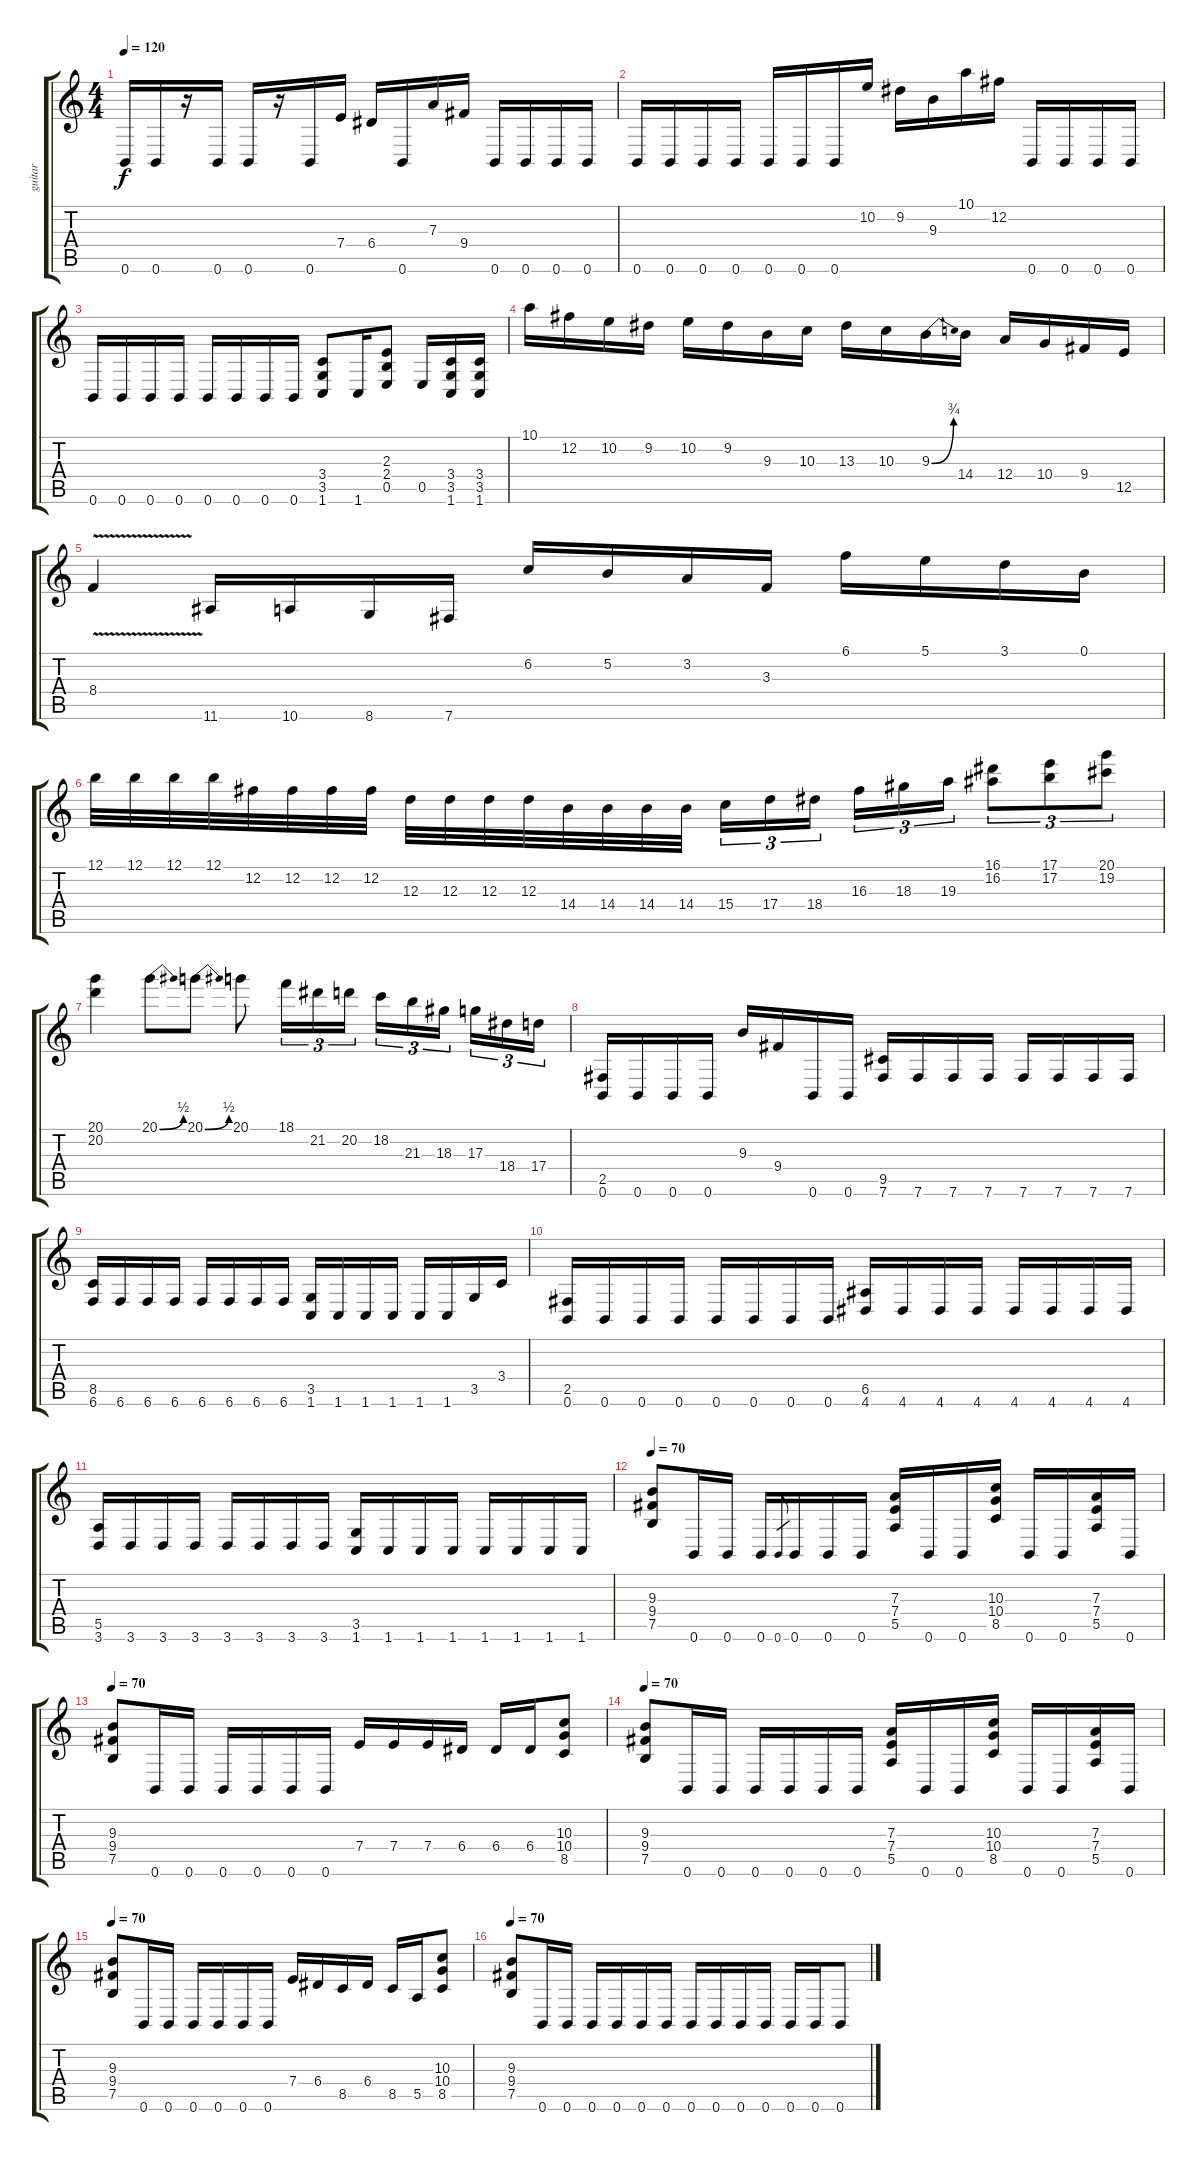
\track ("guitar" "guitar") {instrument overdrivenguitar}
\staff {score tabs}
\tuning (B3 Gb3 D3 A2 E2 B1) {hide}
\ts (4 4)
\tempo 120
\clef g2
\ks c
0.6.16{dy f} 0.6.16 r.16 0.6.16 0.6.16 r.16 0.6.16 7.4.16 6.4.16 0.6.16 7.3.16 9.4.16 0.6.16 0.6.16 0.6.16 0.6.16 |
0.6.16 0.6.16 0.6.16 0.6.16 0.6.16 0.6.16 0.6.16 10.2.16 9.2.16 9.3.16 10.1.16 12.2.16 0.6.16 0.6.16 0.6.16 0.6.16 |
0.6.16 0.6.16 0.6.16 0.6.16 0.6.16 0.6.16 0.6.16 0.6.16 (3.4 3.5 1.6).8 1.6.16 (2.3 2.4 0.5).8 0.5.16 (3.4 3.5 1.6).16 (3.4 3.5 1.6).16 |
10.1.16 12.2.16 10.2.16 9.2.16 10.2.16 9.2.16 9.3.16 10.3.16 13.3.16 10.3.16 9.3{be (bend 0 0 60 3)}.16 14.4.16 12.4.16 10.4.16 9.4.16 12.5.16 |
8.4{v}.4 11.6.16 10.6.16 8.6.16 7.6.16 6.2.16 5.2.16 3.2.16 3.3.16 6.1.16 5.1.16 3.1.16 0.1.16 |
12.1.32 12.1.32 12.1.32 12.1.32 12.2.32 12.2.32 12.2.32 12.2.32 12.3.32 12.3.32 12.3.32 12.3.32 14.4.32 14.4.32 14.4.32 14.4.32 15.4.16{tu (3 2)} 17.4.16{tu (3 2)} 18.4.16{tu (3 2)} 16.3.16{tu (3 2)} 18.3.16{tu (3 2)} 19.3.16{tu (3 2)} (16.1 16.2).8{tu (3 2)} (17.1 17.2).8{tu (3 2)} (20.1 19.2).8{tu (3 2)} |
(20.1 20.2).4 20.1{be (bend 0 0 60 2)}.8 20.1{be (bend 0 0 60 2)}.8 20.1.8 18.1.16{tu (3 2)} 21.2.16{tu (3 2)} 20.2.16{tu (3 2)} 18.2.16{tu (3 2)} 21.3.16{tu (3 2)} 18.3.16{tu (3 2)} 17.3.16{tu (3 2)} 18.4.16{tu (3 2)} 17.4.16{tu (3 2)} |
(2.5 0.6).16 0.6.16 0.6.16 0.6.16 9.3.16 9.4.16 0.6.16 0.6.16 (9.5 7.6).16 7.6.16 7.6.16 7.6.16 7.6.16 7.6.16 7.6.16 7.6.16 |
(8.5 6.6).16 6.6.16 6.6.16 6.6.16 6.6.16 6.6.16 6.6.16 6.6.16 (3.5 1.6).16 1.6.16 1.6.16 1.6.16 1.6.16 1.6.16 3.5.16 3.4.16 |
(2.5 0.6).16 0.6.16 0.6.16 0.6.16 0.6.16 0.6.16 0.6.16 0.6.16 (6.5 4.6).16 4.6.16 4.6.16 4.6.16 4.6.16 4.6.16 4.6.16 4.6.16 |
(5.5 3.6).16 3.6.16 3.6.16 3.6.16 3.6.16 3.6.16 3.6.16 3.6.16 (3.5 1.6).16 1.6.16 1.6.16 1.6.16 1.6.16 1.6.16 1.6.16 1.6.16 |
\tempo 70
(9.3 9.4 7.5).8 0.6.16 0.6.16 0.6.16 0.6.8{gr} 0.6.16 0.6.16 0.6.16 (7.3 7.4 5.5).16 0.6.16 0.6.16 (10.3 10.4 8.5).16 0.6.16 0.6.16 (7.3 7.4 5.5).16 0.6.16 |
\tempo 70
(9.3 9.4 7.5).8 0.6.16 0.6.16 0.6.16 0.6.16 0.6.16 0.6.16 7.4.16 7.4.16 7.4.16 6.4.16 6.4.16 6.4.16 (10.3 10.4 8.5).8 |
\tempo 70
(9.3 9.4 7.5).8 0.6.16 0.6.16 0.6.16 0.6.16 0.6.16 0.6.16 (7.3 7.4 5.5).16 0.6.16 0.6.16 (10.3 10.4 8.5).16 0.6.16 0.6.16 (7.3 7.4 5.5).16 0.6.16 |
\tempo 70
(9.3 9.4 7.5).8 0.6.16 0.6.16 0.6.16 0.6.16 0.6.16 0.6.16 7.4.16 6.4.16 8.5.16 6.4.16 8.5.16 5.5.16 (10.3 10.4 8.5).8 |
\tempo 70
(9.3 9.4 7.5).8 0.6.16 0.6.16 0.6.16 0.6.16 0.6.16 0.6.16 0.6.16 0.6.16 0.6.16 0.6.16 0.6.16 0.6.16 0.6.8
